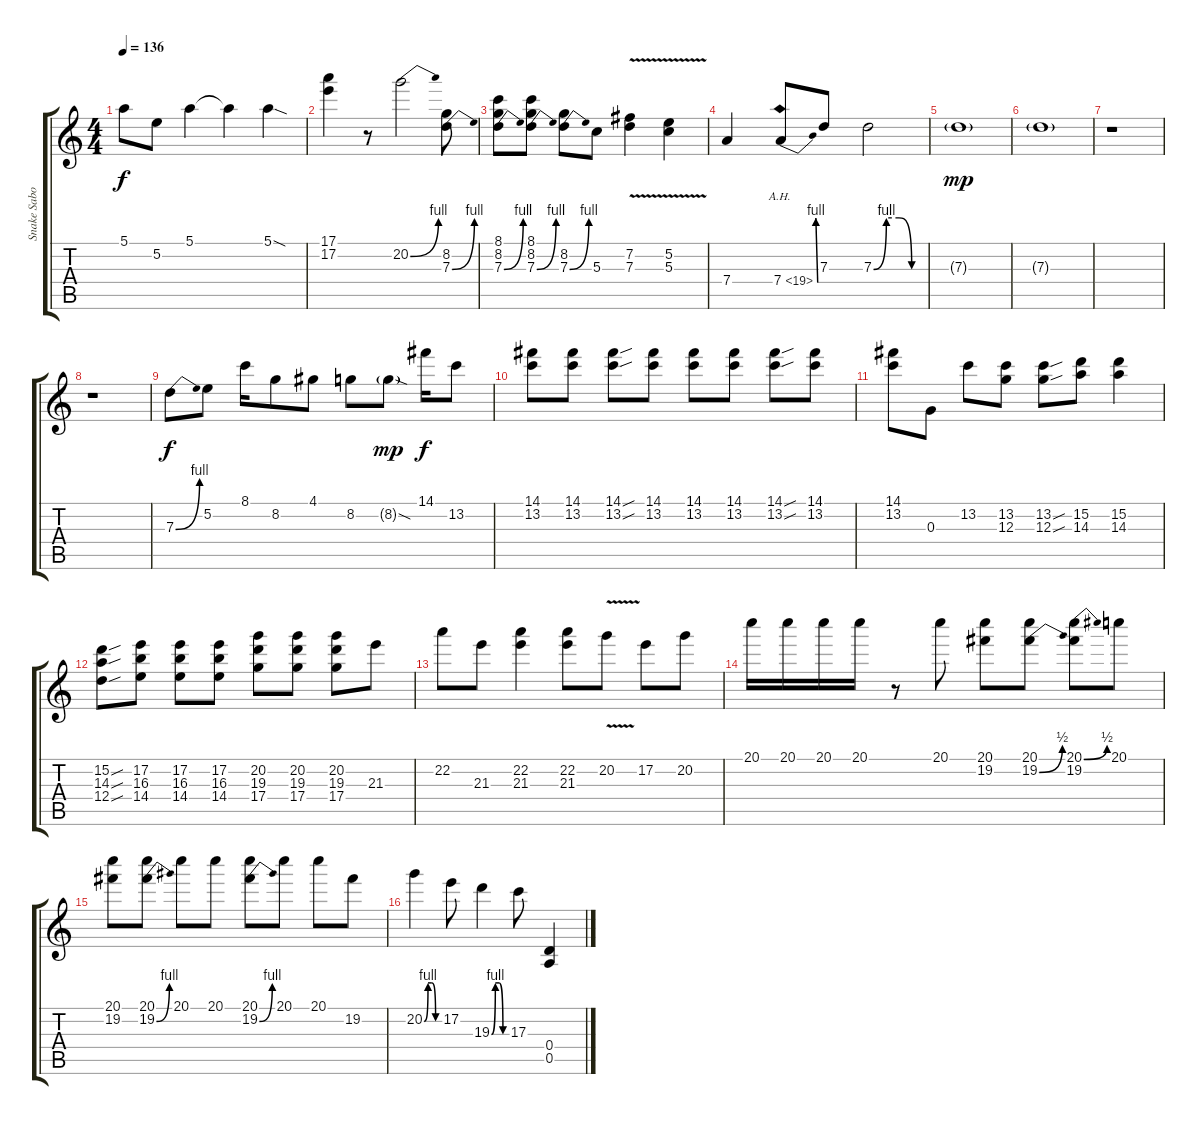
\track ("Snake Sabo" "Snake Sabo") {instrument distortionguitar}
\staff {score tabs}
\tuning (E4 B3 G3 D3 A2 E2) {hide}
\ts (4 4)
\tempo 136
\clef g2
\ks c
5.1.8{dy f} 5.2.8 5.1.4 5.1{t}.4 5.1{sod}.4 |
(17.1 17.2).4 r.8 20.2{be (bend 0 0 60 4)}.2 (8.2 7.3{be (bend 0 0 60 4)}).8 |
(8.1 8.2 7.3{be (bend 0 0 60 4)}).8 (8.1 8.2 7.3{be (bend 0 0 60 4)}).8 (8.2 7.3{be (bend 0 0 60 4)}).8 5.3.8 (7.2{v} 7.3).4 (5.2{v} 5.3).4 |
7.4.4 7.4{be (bend 0 0 60 4) ah 12}.8 7.3.8 7.3{be (custom 0 0 15 4 30 4 45 0 60 0)}.2 |
7.3{g}.1{dy mp} |
7.3{g}.1 |
r.1 |
r.1 |
7.3{be (bend 0 0 60 4)}.8{dy f} 5.2.8 8.1.16 8.2.8 4.1.8 8.2.8 8.2{sod g}.8{dy mp} 14.1.16{dy f} 13.2.8 |
(14.1 13.2).8 (14.1 13.2).8 (14.1{sou} 13.2{sou}).8 (14.1 13.2).8 (14.1 13.2).8 (14.1 13.2).8 (14.1{sou} 13.2{sou}).8 (14.1 13.2).8 |
(14.1 13.2).8 0.3.8 13.2.8 (13.2 12.3).8 (13.2{sou} 12.3{sou}).8 (15.2 14.3).8 (15.2 14.3).4 |
(15.2{sou} 14.3{sou} 12.4{sou}).8 (17.2 16.3 14.4).8 (17.2 16.3 14.4).8 (17.2 16.3 14.4).8 (20.2 19.3 17.4).8 (20.2 19.3 17.4).8 (20.2 19.3 17.4).8 21.3.8 |
22.2.8 21.3.8 (22.2 21.3).4 (22.2 21.3).8 20.2{v}.8 17.2.8 20.2.8 |
20.1.16 20.1.16 20.1.16 20.1.16 r.8 20.1.8 (20.1 19.2).8 (20.1 19.2{be (bend 0 0 60 2)}).8 (20.1{be (bend 0 0 60 2)} 19.2).8 20.1.8 |
(20.1 19.2).8 (20.1 19.2{be (bend 0 0 60 4)}).8 20.1.8 20.1.8 (20.1 19.2{be (bend 0 0 60 4)}).8 20.1.8 20.1.8 19.2.8 |
20.2{be (custom 0 0 15 4 30 4 45 0 60 0)}.4 17.2.8 19.3{be (custom 0 0 15 4 30 4 45 0 60 0)}.4 17.3.8 (0.4 0.5).4
